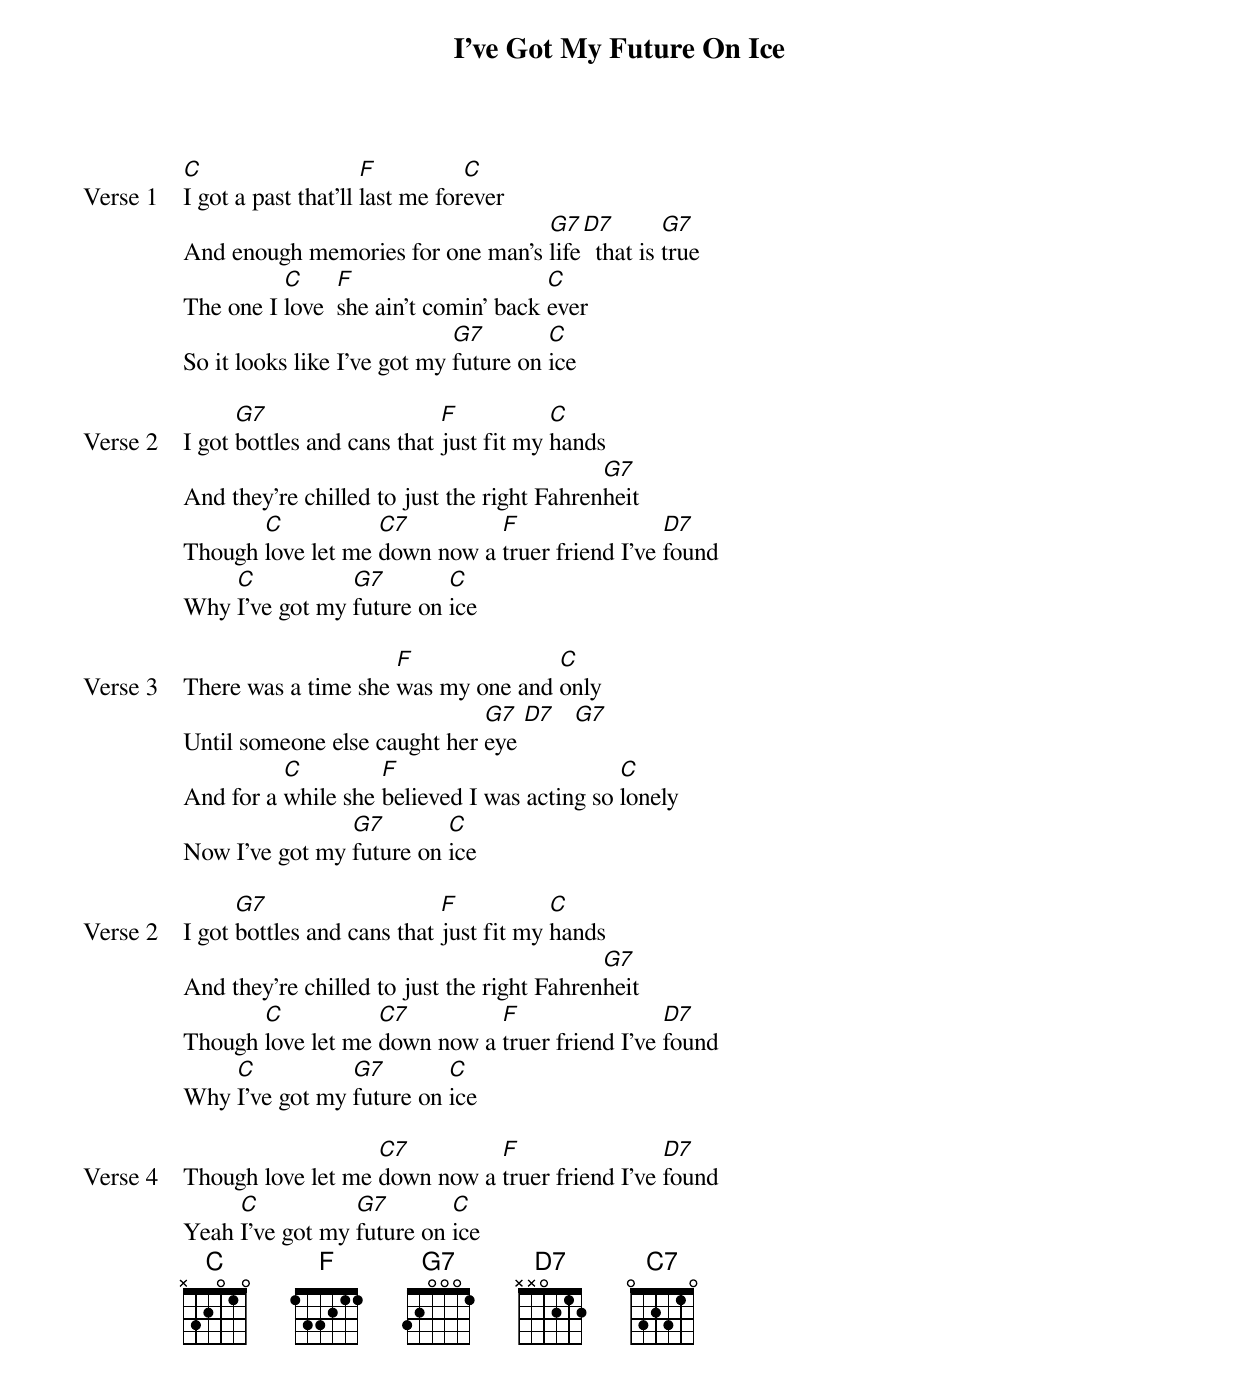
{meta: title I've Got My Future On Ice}
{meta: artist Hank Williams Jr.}
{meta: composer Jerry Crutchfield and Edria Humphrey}

{start_of_verse: Verse 1}
[C]I got a past that'll [F]last me for[C]ever
And enough memories for one man's [G7]life[D7]  that is [G7]true
The one I [C]love  [F]she ain't comin' back [C]ever
So it looks like I've got my [G7]future on [C]ice
{end_of_verse}

{start_of_verse: Verse 2}
I got [G7]bottles and cans that [F]just fit my [C]hands
And they're chilled to just the right Fahren[G7]heit
Though [C]love let me [C7]down now a [F]truer friend I've [D7]found
Why [C]I've got my [G7]future on [C]ice
{end_of_verse}

{start_of_verse: Verse 3}
There was a time she [F]was my one and [C]only
Until someone else caught her [G7]eye [D7]   [G7]
And for a [C]while she [F]believed I was acting so [C]lonely
Now I've got my [G7]future on [C]ice
{end_of_verse}

{start_of_verse: Verse 2}
I got [G7]bottles and cans that [F]just fit my [C]hands
And they're chilled to just the right Fahren[G7]heit
Though [C]love let me [C7]down now a [F]truer friend I've [D7]found
Why [C]I've got my [G7]future on [C]ice
{end_of_verse}

{start_of_verse: Verse 4}
Though love let me [C7]down now a [F]truer friend I've [D7]found
Yeah [C]I've got my [G7]future on [C]ice
{end_of_verse}
